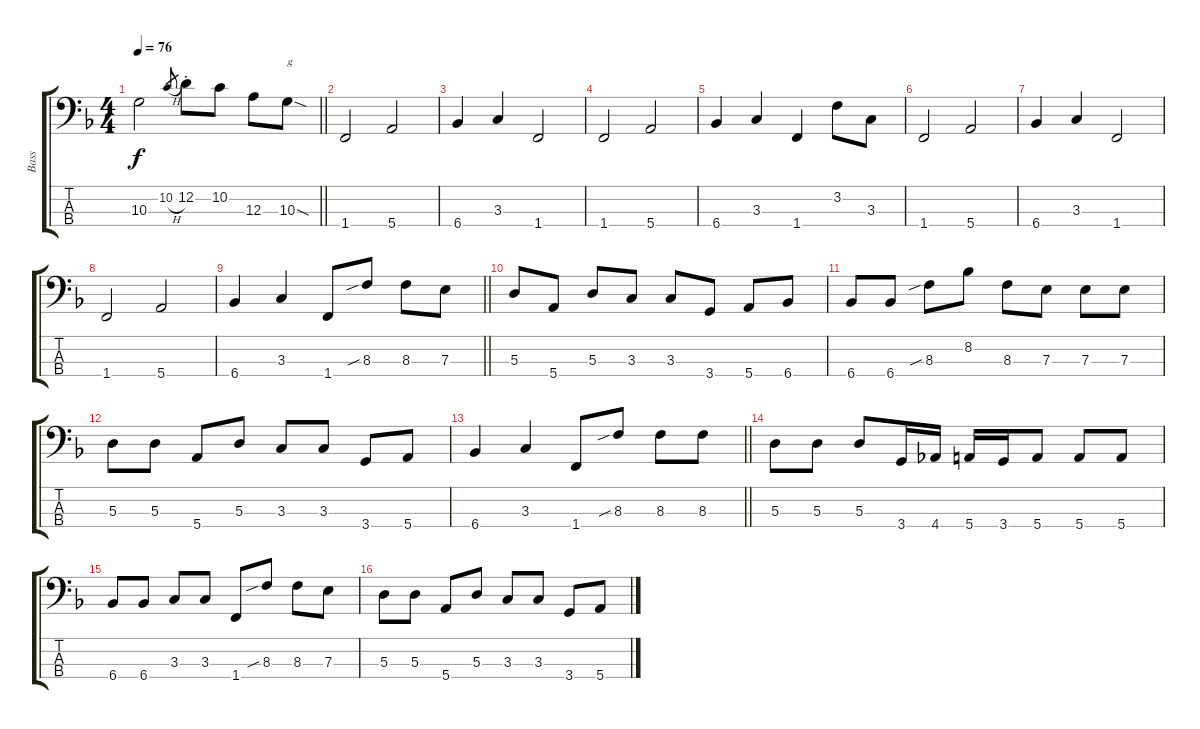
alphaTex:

\track ("Bass" "Bass") {instrument electricbassfinger}
\staff {score tabs}
\tuning (G2 D2 A1 E1) {hide}
\ts (4 4)
\tempo 76
\clef f4
\barLineRight lightlight
\ks f
10.3.2{dy f} 10.2{h}.8{gr} 12.2{st}.8 10.2.8 12.3.8 10.3{sod}.8{txt "g"} |
1.4.2 5.4.2 |
6.4.4 3.3.4 1.4.2 |
1.4.2 5.4.2 |
6.4.4 3.3.4 1.4.4 3.2.8 3.3.8 |
1.4.2 5.4.2 |
6.4.4 3.3.4 1.4.2 |
1.4.2 5.4.2 |
\barLineRight lightlight
6.4.4 3.3.4 1.4.8 8.3{sib}.8 8.3.8 7.3.8 |
5.3.8 5.4.8 5.3.8 3.3.8 3.3.8 3.4.8 5.4.8 6.4.8 |
6.4.8 6.4.8 8.3{sib}.8 8.2.8 8.3.8 7.3.8 7.3.8 7.3.8 |
5.3.8 5.3.8 5.4.8 5.3.8 3.3.8 3.3.8 3.4.8 5.4.8 |
\barLineRight lightlight
6.4.4 3.3.4 1.4.8 8.3{sib}.8 8.3.8 8.3.8 |
5.3.8 5.3.8 5.3.8 3.4.16 4.4.16 5.4.16 3.4.16 5.4.8 5.4.8 5.4.8 |
6.4.8 6.4.8 3.3.8 3.3.8 1.4.8 8.3{sib}.8 8.3.8 7.3.8 |
5.3.8 5.3.8 5.4.8 5.3.8 3.3.8 3.3.8 3.4.8 5.4.8
